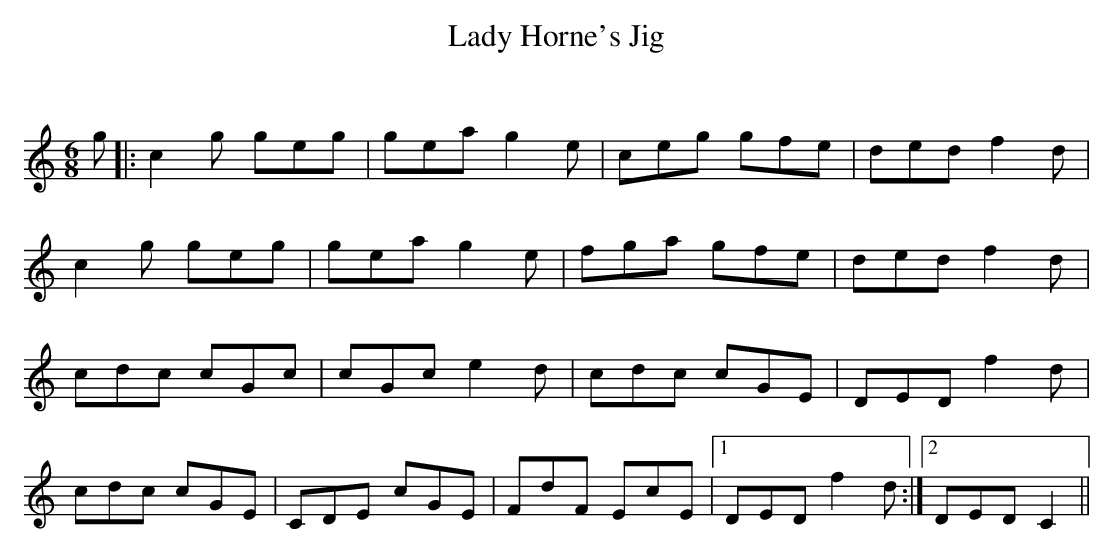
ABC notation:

X:1
T: Lady Horne's Jig
C:
Q:180
K:C
M:6/8
L:1/16
g2|:c4g2 g2e2g2|g2e2a2 g4e2|c2e2g2 g2f2e2|d2e2d2 f4d2|
c4g2 g2e2g2|g2e2a2 g4e2|f2g2a2 g2f2e2|d2e2d2 f4d2|
c2d2c2 c2G2c2|c2G2c2 e4d2|c2d2c2 c2G2E2|D2E2D2 f4d2|
c2d2c2 c2G2E2|C2D2E2 c2G2E2|F2d2F2 E2c2E2|1D2E2D2 f4d2:|2D2E2D2C4||
